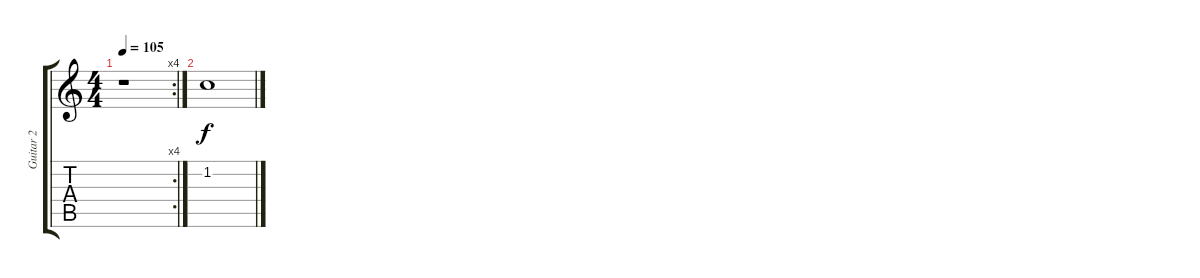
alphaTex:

\track ("Guitar 2" "Guitar 2") {instrument distortionguitar}
\staff {score tabs}
\tuning (E4 B3 G3 D3 A2 E2) {hide}
\rc 4
\ts (4 4)
\tempo 105
\clef g2
\ks c
r.1{dy f} |
1.2.1
